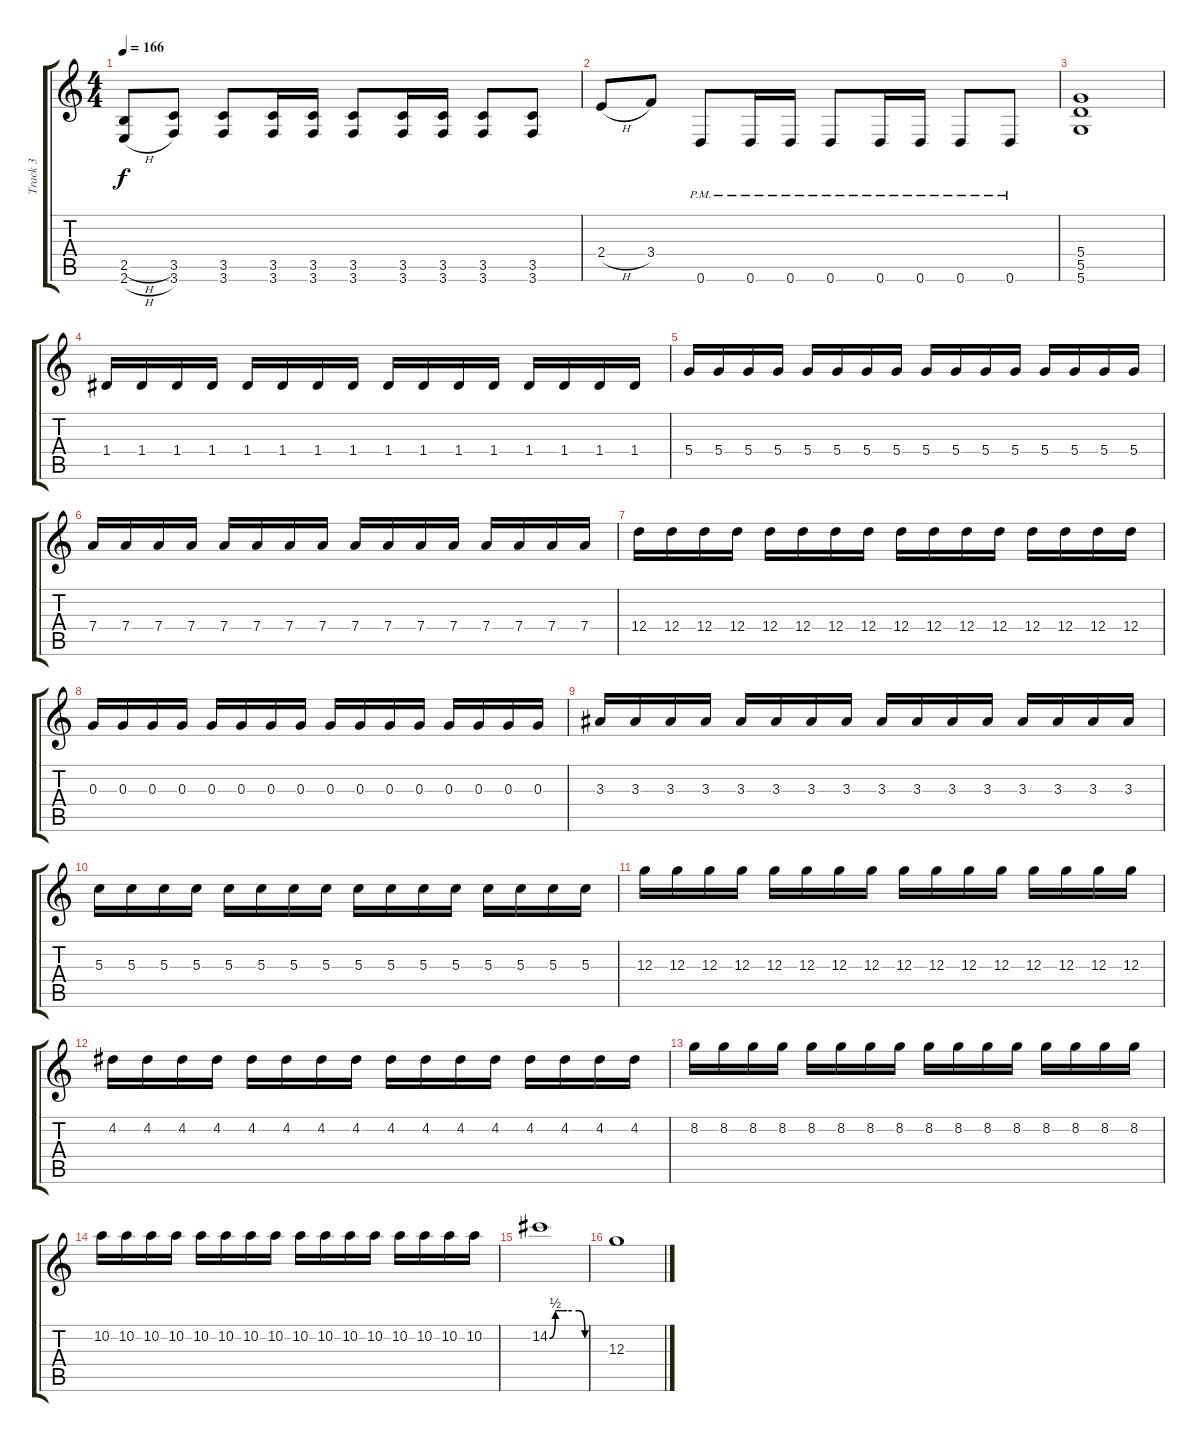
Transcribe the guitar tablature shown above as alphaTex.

\track ("Track 3" "Track 3") {instrument distortionguitar}
\staff {score tabs}
\tuning (E4 B3 G3 D3 A2 D2) {hide}
\ts (4 4)
\tempo 166
\clef g2
\ks aminor
(2.5{h} 2.6{h}).8{dy f} (3.5 3.6).8 (3.5 3.6).8 (3.5 3.6).16 (3.5 3.6).16 (3.5 3.6).8 (3.5 3.6).16 (3.5 3.6).16 (3.5 3.6).8 (3.5 3.6).8 |
2.4{h}.8 3.4.8 0.6{pm}.8 0.6{pm}.16 0.6{pm}.16 0.6{pm}.8 0.6{pm}.16 0.6{pm}.16 0.6{pm}.8 0.6{pm}.8 |
(5.4 5.5 5.6).1 |
\ks c
1.4.16 1.4.16 1.4.16 1.4.16 1.4.16 1.4.16 1.4.16 1.4.16 1.4.16 1.4.16 1.4.16 1.4.16 1.4.16 1.4.16 1.4.16 1.4.16 |
5.4.16 5.4.16 5.4.16 5.4.16 5.4.16 5.4.16 5.4.16 5.4.16 5.4.16 5.4.16 5.4.16 5.4.16 5.4.16 5.4.16 5.4.16 5.4.16 |
7.4.16 7.4.16 7.4.16 7.4.16 7.4.16 7.4.16 7.4.16 7.4.16 7.4.16 7.4.16 7.4.16 7.4.16 7.4.16 7.4.16 7.4.16 7.4.16 |
12.4.16 12.4.16 12.4.16 12.4.16 12.4.16 12.4.16 12.4.16 12.4.16 12.4.16 12.4.16 12.4.16 12.4.16 12.4.16 12.4.16 12.4.16 12.4.16 |
0.3.16 0.3.16 0.3.16 0.3.16 0.3.16 0.3.16 0.3.16 0.3.16 0.3.16 0.3.16 0.3.16 0.3.16 0.3.16 0.3.16 0.3.16 0.3.16 |
3.3.16 3.3.16 3.3.16 3.3.16 3.3.16 3.3.16 3.3.16 3.3.16 3.3.16 3.3.16 3.3.16 3.3.16 3.3.16 3.3.16 3.3.16 3.3.16 |
5.3.16 5.3.16 5.3.16 5.3.16 5.3.16 5.3.16 5.3.16 5.3.16 5.3.16 5.3.16 5.3.16 5.3.16 5.3.16 5.3.16 5.3.16 5.3.16 |
12.3.16 12.3.16 12.3.16 12.3.16 12.3.16 12.3.16 12.3.16 12.3.16 12.3.16 12.3.16 12.3.16 12.3.16 12.3.16 12.3.16 12.3.16 12.3.16 |
4.2.16 4.2.16 4.2.16 4.2.16 4.2.16 4.2.16 4.2.16 4.2.16 4.2.16 4.2.16 4.2.16 4.2.16 4.2.16 4.2.16 4.2.16 4.2.16 |
8.2.16 8.2.16 8.2.16 8.2.16 8.2.16 8.2.16 8.2.16 8.2.16 8.2.16 8.2.16 8.2.16 8.2.16 8.2.16 8.2.16 8.2.16 8.2.16 |
10.2.16 10.2.16 10.2.16 10.2.16 10.2.16 10.2.16 10.2.16 10.2.16 10.2.16 10.2.16 10.2.16 10.2.16 10.2.16 10.2.16 10.2.16 10.2.16 |
14.2{be (custom 0 0 10 2 20 2 30 2 50 2 60 0)}.1 |
12.3.1
